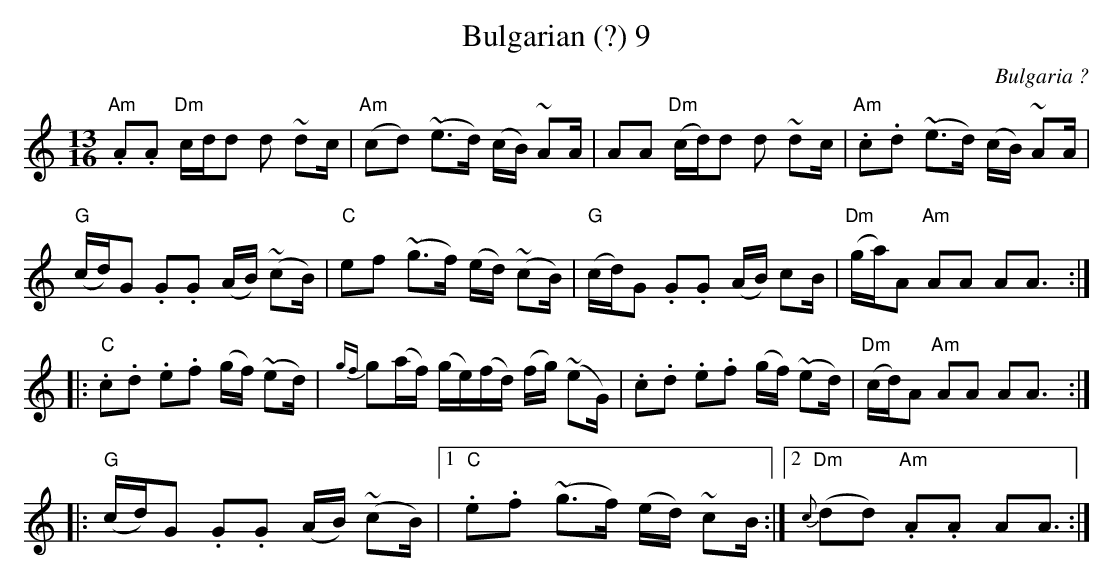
X:1
T:Bulgarian (?) 9
O:Bulgaria ?
M:13/16
L:1/16
K:Am
"Am".A2.A2 "Dm"cdd2 d2 ~d2c|\
"Am"(c2d2) (~e3d) (cB) ~A2A|\
A2A2 "Dm"(cd)d2 d2 ~d2c    |\
"Am".c2.d2 (~e3d) (cB) ~A2A|
"G"(cd)G2 .G2.G2 (AB) (~c2B)|\
"C"e2f2 (~g3f) (ed) (~c2B)  |\
"G"(cd)G2 .G2.G2 (AB) c2B|\
"Dm"(ga)A2 "Am"A2A2 A2A3 ::
"C".c2.d2 .e2.f2 (gf) (~e2d)|\
{gf}g2(af) (ge)(fd) (fg) (~e2G)|\
.c2.d2 .e2.f2 (gf) (~e2d)|\
"Dm"(cd)A2 "Am"A2A2 A2A3::
"G"(cd)G2 .G2.G2 (AB) (~c2B)\
|1 "C".e2.f2 (~g3f) (ed) ~c2B \
:|2 "Dm"{c}(d2d2) "Am".A2.A2 A2A3 :|
